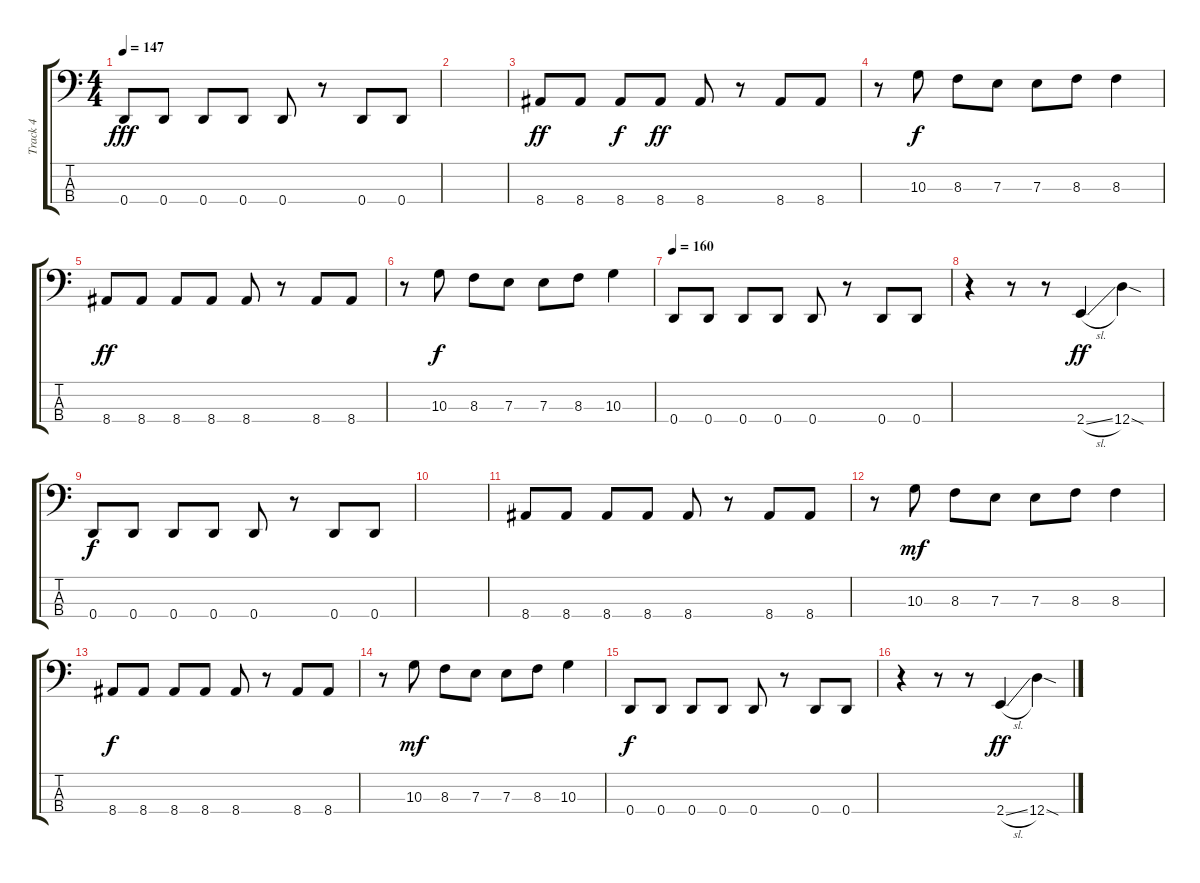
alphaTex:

\track ("Track 4" "Track 4") {instrument electricbasspick}
\staff {score tabs}
\tuning (G2 D2 A1 D1) {hide}
\ts (4 4)
\tempo 147
\clef f4
\ks c
0.4.8{dy fff} 0.4.8 0.4.8 0.4.8 0.4.8 r.8 0.4.8 0.4.8 |
|
8.4.8{dy ff} 8.4.8 8.4.8{dy f} 8.4.8{dy ff} 8.4.8 r.8 8.4.8 8.4.8 |
r.8 10.3.8{dy f} 8.3.8 7.3.8 7.3.8 8.3.8 8.3.4 |
8.4.8{dy ff} 8.4.8 8.4.8 8.4.8 8.4.8 r.8 8.4.8 8.4.8 |
r.8 10.3.8{dy f} 8.3.8 7.3.8 7.3.8 8.3.8 10.3.4 |
\tempo 160
0.4.8 0.4.8 0.4.8 0.4.8 0.4.8 r.8 0.4.8 0.4.8 |
r.4 r.8 r.8 2.4{sl}.4{dy ff} 12.4{sod}.4 |
0.4.8{dy f} 0.4.8 0.4.8 0.4.8 0.4.8 r.8 0.4.8 0.4.8 |
|
8.4.8 8.4.8 8.4.8 8.4.8 8.4.8 r.8 8.4.8 8.4.8 |
r.8 10.3.8{dy mf} 8.3.8 7.3.8 7.3.8 8.3.8 8.3.4 |
8.4.8{dy f} 8.4.8 8.4.8 8.4.8 8.4.8 r.8 8.4.8 8.4.8 |
r.8 10.3.8{dy mf} 8.3.8 7.3.8 7.3.8 8.3.8 10.3.4 |
0.4.8{dy f} 0.4.8 0.4.8 0.4.8 0.4.8 r.8 0.4.8 0.4.8 |
r.4 r.8 r.8 2.4{sl}.4{dy ff} 12.4{sod}.4
